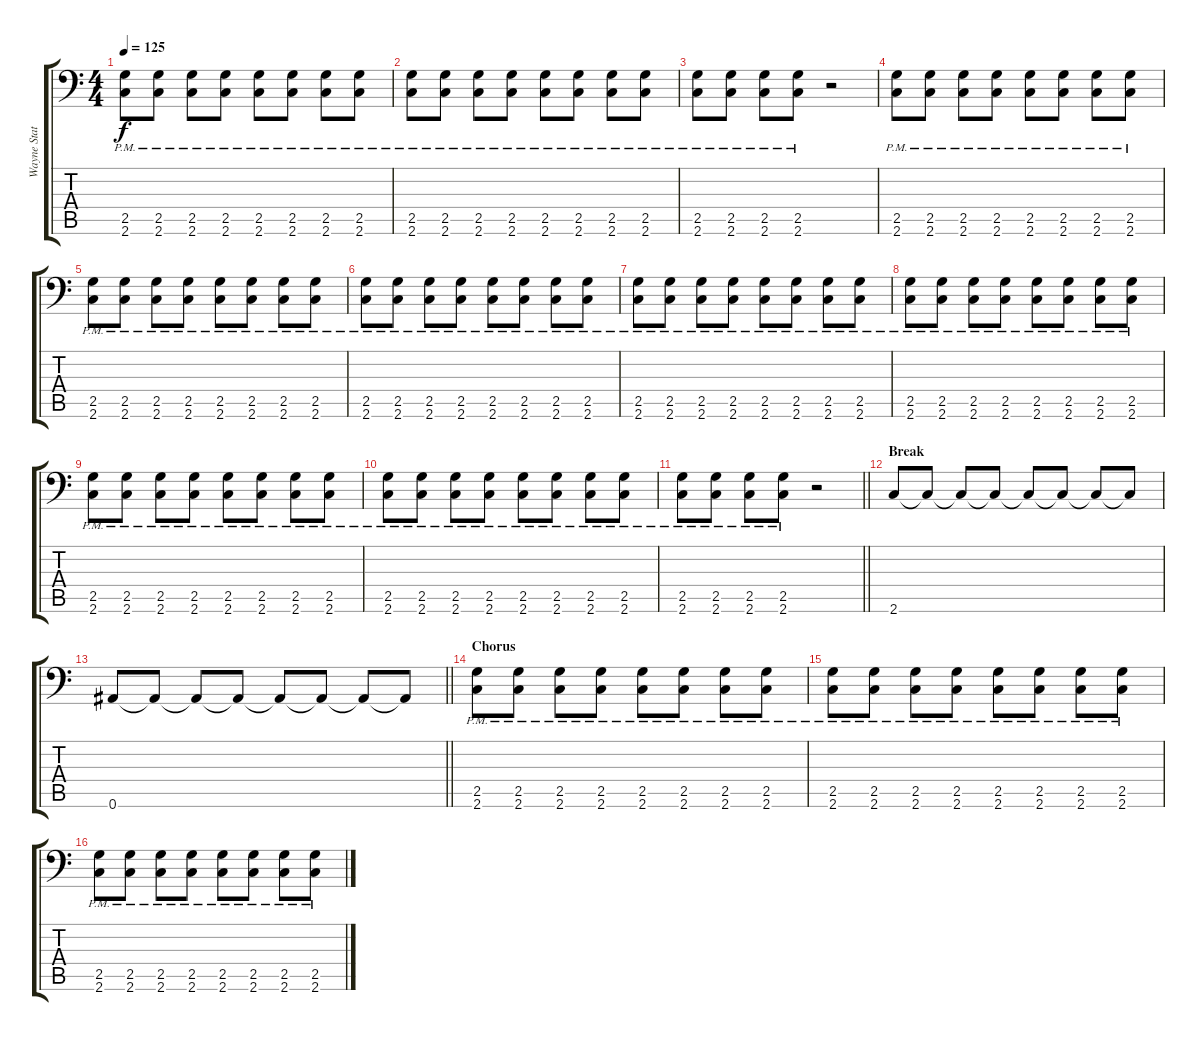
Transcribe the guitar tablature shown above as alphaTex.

\track ("Wayne Static" "Wayne Stat") {instrument distortionguitar}
\staff {score tabs}
\tuning (C4 G3 Eb3 Bb2 F2 Bb1) {hide}
\ts (4 4)
\tempo 125
\clef f4
\ks c
(2.5{pm} 2.6{pm}).8{dy f} (2.5{pm} 2.6{pm}).8 (2.5{pm} 2.6{pm}).8 (2.5{pm} 2.6{pm}).8 (2.5{pm} 2.6{pm}).8 (2.5{pm} 2.6{pm}).8 (2.5{pm} 2.6{pm}).8 (2.5{pm} 2.6{pm}).8 |
(2.5{pm} 2.6{pm}).8 (2.5{pm} 2.6{pm}).8 (2.5{pm} 2.6{pm}).8 (2.5{pm} 2.6{pm}).8 (2.5{pm} 2.6{pm}).8 (2.5{pm} 2.6{pm}).8 (2.5{pm} 2.6{pm}).8 (2.5{pm} 2.6{pm}).8 |
(2.5{pm} 2.6{pm}).8 (2.5{pm} 2.6{pm}).8 (2.5{pm} 2.6{pm}).8 (2.5{pm} 2.6{pm}).8 r.2 |
(2.5{pm} 2.6{pm}).8 (2.5{pm} 2.6{pm}).8 (2.5{pm} 2.6{pm}).8 (2.5{pm} 2.6{pm}).8 (2.5{pm} 2.6{pm}).8 (2.5{pm} 2.6{pm}).8 (2.5{pm} 2.6{pm}).8 (2.5{pm} 2.6{pm}).8 |
(2.5{pm} 2.6{pm}).8 (2.5{pm} 2.6{pm}).8 (2.5{pm} 2.6{pm}).8 (2.5{pm} 2.6{pm}).8 (2.5{pm} 2.6{pm}).8 (2.5{pm} 2.6{pm}).8 (2.5{pm} 2.6{pm}).8 (2.5{pm} 2.6{pm}).8 |
(2.5{pm} 2.6{pm}).8 (2.5{pm} 2.6{pm}).8 (2.5{pm} 2.6{pm}).8 (2.5{pm} 2.6{pm}).8 (2.5{pm} 2.6{pm}).8 (2.5{pm} 2.6{pm}).8 (2.5{pm} 2.6{pm}).8 (2.5{pm} 2.6{pm}).8 |
(2.5{pm} 2.6{pm}).8 (2.5{pm} 2.6{pm}).8 (2.5{pm} 2.6{pm}).8 (2.5{pm} 2.6{pm}).8 (2.5{pm} 2.6{pm}).8 (2.5{pm} 2.6{pm}).8 (2.5{pm} 2.6{pm}).8 (2.5{pm} 2.6{pm}).8 |
(2.5{pm} 2.6{pm}).8 (2.5{pm} 2.6{pm}).8 (2.5{pm} 2.6{pm}).8 (2.5{pm} 2.6{pm}).8 (2.5{pm} 2.6{pm}).8 (2.5{pm} 2.6{pm}).8 (2.5{pm} 2.6{pm}).8 (2.5{pm} 2.6{pm}).8 |
(2.5{pm} 2.6{pm}).8 (2.5{pm} 2.6{pm}).8 (2.5{pm} 2.6{pm}).8 (2.5{pm} 2.6{pm}).8 (2.5{pm} 2.6{pm}).8 (2.5{pm} 2.6{pm}).8 (2.5{pm} 2.6{pm}).8 (2.5{pm} 2.6{pm}).8 |
(2.5{pm} 2.6{pm}).8 (2.5{pm} 2.6{pm}).8 (2.5{pm} 2.6{pm}).8 (2.5{pm} 2.6{pm}).8 (2.5{pm} 2.6{pm}).8 (2.5{pm} 2.6{pm}).8 (2.5{pm} 2.6{pm}).8 (2.5{pm} 2.6{pm}).8 |
\barLineRight lightlight
(2.5{pm} 2.6{pm}).8 (2.5{pm} 2.6{pm}).8 (2.5{pm} 2.6{pm}).8 (2.5{pm} 2.6{pm}).8 r.2{volume 9 instrument lead2sawtooth} |
\section ("" "Break")
2.6.8 2.6{t}.8 2.6{t}.8{volume 13} 2.6{t}.8 2.6{t}.8{volume 7} 2.6{t}.8 2.6{t}.8{volume 16} 2.6{t}.8{volume 4} |
\barLineRight lightlight
0.6.8 0.6{t}.8 0.6{t}.8{volume 13} 0.6{t}.8 0.6{t}.8{volume 7} 0.6{t}.8 0.6{t}.8{volume 16} 0.6{t}.8 |
\section ("" "Chorus")
(2.5{pm} 2.6{pm}).8{volume 8 instrument distortionguitar} (2.5{pm} 2.6{pm}).8 (2.5{pm} 2.6{pm}).8 (2.5{pm} 2.6{pm}).8 (2.5{pm} 2.6{pm}).8 (2.5{pm} 2.6{pm}).8 (2.5{pm} 2.6{pm}).8 (2.5{pm} 2.6{pm}).8 |
(2.5{pm} 2.6{pm}).8 (2.5{pm} 2.6{pm}).8 (2.5{pm} 2.6{pm}).8 (2.5{pm} 2.6{pm}).8 (2.5{pm} 2.6{pm}).8 (2.5{pm} 2.6{pm}).8 (2.5{pm} 2.6{pm}).8 (2.5{pm} 2.6{pm}).8 |
(2.5{pm} 2.6{pm}).8 (2.5{pm} 2.6{pm}).8 (2.5{pm} 2.6{pm}).8 (2.5{pm} 2.6{pm}).8 (2.5{pm} 2.6{pm}).8 (2.5{pm} 2.6{pm}).8 (2.5{pm} 2.6{pm}).8 (2.5{pm} 2.6{pm}).8
